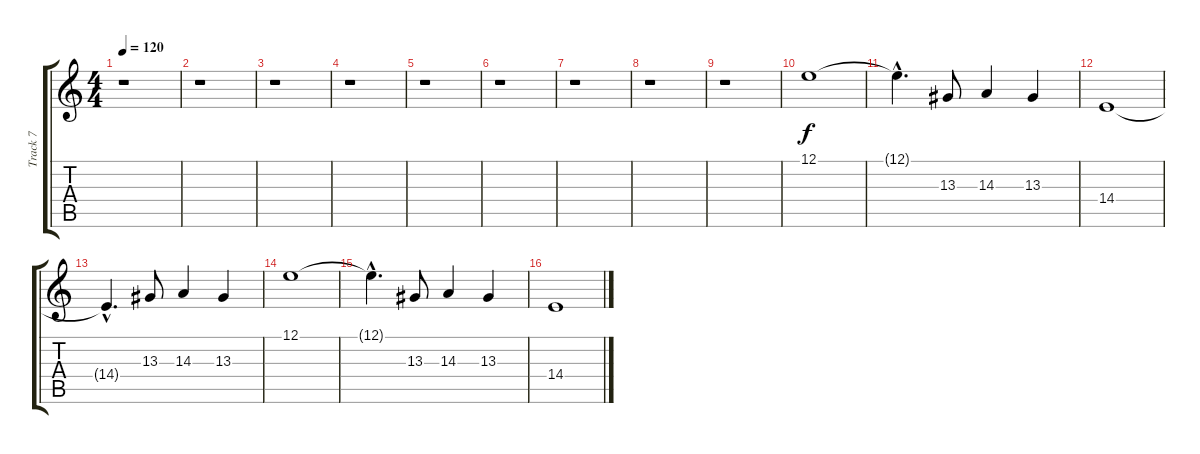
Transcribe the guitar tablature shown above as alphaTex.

\track ("Track 7" "Track 7") {instrument harmonica}
\staff {score tabs}
\tuning (E4 B3 G3 D3 A2 E2) {hide}
\ts (4 4)
\tempo 120
\clef g2
\ks c
r.1{dy f} |
r.1 |
r.1 |
r.1 |
r.1 |
r.1 |
r.1 |
r.1 |
r.1 |
12.1.1 |
12.1{hac t}.4{d} 13.3.8 14.3.4 13.3.4 |
14.4.1 |
14.4{hac t}.4{d} 13.3.8 14.3.4 13.3.4 |
12.1.1 |
12.1{hac t}.4{d} 13.3.8 14.3.4 13.3.4 |
14.4.1
